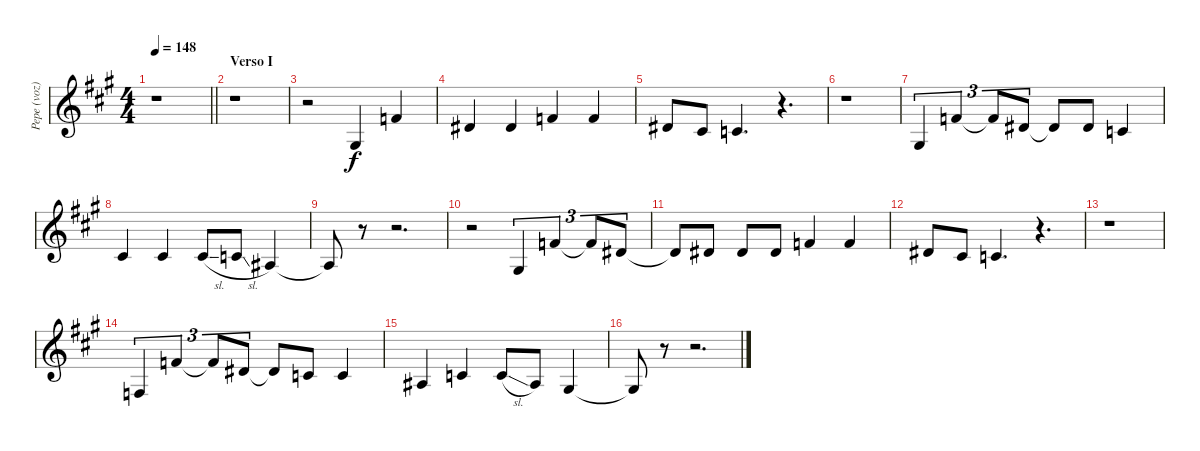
\track ("Pepe (voz)" "Pepe (voz)") {instrument tenorsax}
\staff {score}
\tuning (Eb4 Bb3 Gb3 Db3 Ab2 Eb2) {hide}
\ts (4 4)
\tempo 148
\clef g2
\barLineRight lightlight
\ks a
r.1{dy f} |
\section ("" "Verso I")
r.1 |
r.2 2.3.4 2.1.4 |
0.1.4 0.1.4 2.1.4 2.1.4 |
0.1.8 3.2.8 2.2.4{d} r.4{d} |
r.1 |
2.3.4{tu (3 2)} 2.1.4{tu (3 2)} 2.1{t}.8{tu (3 2)} 0.1.8{tu (3 2)} 0.1{t}.8 0.1.8 2.2.4 |
3.2.4 3.2.4 3.2{sl}.8 2.2{sl}.8 0.2.4 |
0.2{t}.8 r.8 r.2{d} |
r.2 2.3.4{tu (3 2)} 2.1.4{tu (3 2)} 2.1{t}.8{tu (3 2)} 0.1.8{tu (3 2)} |
0.1{t}.8 0.1.8 0.1.8 0.1.8 2.1.4 2.1.4 |
0.1.8 3.2.8 2.2.4{d} r.4{d} |
r.1 |
4.4.4{tu (3 2)} 2.1.4{tu (3 2)} 2.1{t}.8{tu (3 2)} 0.1.8{tu (3 2)} 0.1{t}.8 2.2.8 2.2.4 |
0.2.4 2.2.4 2.2{sl}.8 0.2.8 2.3.4 |
2.3{t}.8 r.8 r.2{d}
